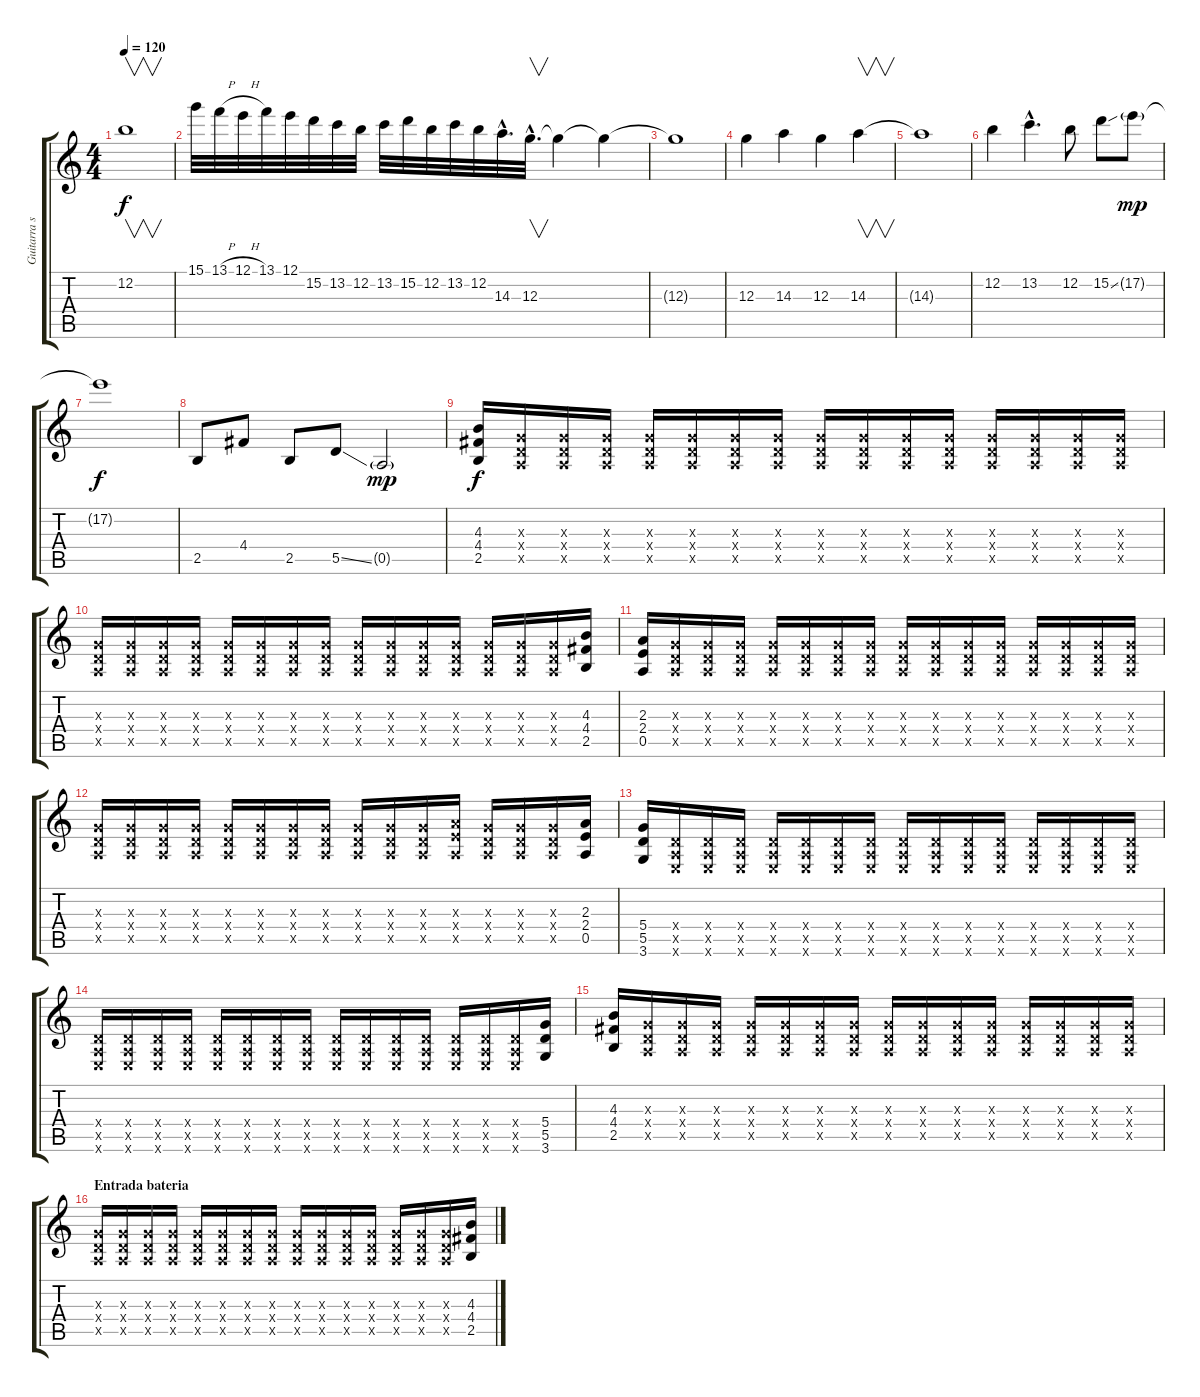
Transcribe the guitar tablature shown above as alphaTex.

\track ("Guitarra solo" "Guitarra s") {instrument distortionguitar}
\staff {score tabs}
\tuning (E4 B3 G3 D3 A2 E2) {hide}
\ts (4 4)
\tempo 120
\clef g2
\ks c
12.2.1{v dy f} |
15.1.32 13.1{h}.32 12.1{h}.32 13.1.32 12.1.32 15.2.32 13.2.32 12.2.32 13.2.32 15.2.32 12.2.32 13.2.32 12.2.32 14.3{hac}.32{d} 12.3{hac}.32{v d} 12.3{t}.4 12.3{t}.4 |
12.3{t}.1 |
12.3.4 14.3.4 12.3.4 14.3.4{v} |
14.3{t}.1 |
12.2.4 13.2{hac}.4{d} 12.2.8 15.2{ss}.8 17.2{g}.8{dy mp} |
17.2{t}.1{dy f} |
2.5.8 4.4.8 2.5.8 5.5{ss}.8 0.5{g}.2{dy mp} |
(4.3 4.4 2.5).16{dy f volume 13} (0.3{x} 0.4{x} 0.5{x}).16 (0.3{x} 0.4{x} 0.5{x}).16 (0.3{x} 0.4{x} 0.5{x}).16 (0.3{x} 0.4{x} 0.5{x}).16 (0.3{x} 0.4{x} 0.5{x}).16 (0.3{x} 0.4{x} 0.5{x}).16 (0.3{x} 0.4{x} 0.5{x}).16 (0.3{x} 0.4{x} 0.5{x}).16 (0.3{x} 0.4{x} 0.5{x}).16 (0.3{x} 0.4{x} 0.5{x}).16 (0.3{x} 0.4{x} 0.5{x}).16 (0.3{x} 0.4{x} 0.5{x}).16 (0.3{x} 0.4{x} 0.5{x}).16 (0.3{x} 0.4{x} 0.5{x}).16 (0.3{x} 0.4{x} 0.5{x}).16 |
(0.3{x} 0.4{x} 0.5{x}).16 (0.3{x} 0.4{x} 0.5{x}).16 (0.3{x} 0.4{x} 0.5{x}).16 (0.3{x} 0.4{x} 0.5{x}).16 (0.3{x} 0.4{x} 0.5{x}).16 (0.3{x} 0.4{x} 0.5{x}).16 (0.3{x} 0.4{x} 0.5{x}).16 (0.3{x} 0.4{x} 0.5{x}).16 (0.3{x} 0.4{x} 0.5{x}).16 (0.3{x} 0.4{x} 0.5{x}).16 (0.3{x} 0.4{x} 0.5{x}).16 (0.3{x} 0.4{x} 0.5{x}).16 (0.3{x} 0.4{x} 0.5{x}).16 (0.3{x} 0.4{x} 0.5{x}).16 (0.3{x} 0.4{x} 0.5{x}).16 (4.3 4.4 2.5).16 |
(2.3 2.4 0.5).16 (0.3{x} 0.4{x} 0.5{x}).16 (0.3{x} 0.4{x} 0.5{x}).16 (0.3{x} 0.4{x} 0.5{x}).16 (0.3{x} 0.4{x} 0.5{x}).16 (0.3{x} 0.4{x} 0.5{x}).16 (0.3{x} 0.4{x} 0.5{x}).16 (0.3{x} 0.4{x} 0.5{x}).16 (0.3{x} 0.4{x} 0.5{x}).16 (0.3{x} 0.4{x} 0.5{x}).16 (0.3{x} 0.4{x} 0.5{x}).16 (0.3{x} 0.4{x} 0.5{x}).16 (0.3{x} 0.4{x} 0.5{x}).16 (0.3{x} 0.4{x} 0.5{x}).16 (0.3{x} 0.4{x} 0.5{x}).16 (0.3{x} 0.4{x} 0.5{x}).16 |
(0.3{x} 0.4{x} 0.5{x}).16 (0.3{x} 0.4{x} 0.5{x}).16 (0.3{x} 0.4{x} 0.5{x}).16 (0.3{x} 0.4{x} 0.5{x}).16 (0.3{x} 0.4{x} 0.5{x}).16 (0.3{x} 0.4{x} 0.5{x}).16 (0.3{x} 0.4{x} 0.5{x}).16 (0.3{x} 0.4{x} 0.5{x}).16 (0.3{x} 0.4{x} 0.5{x}).16 (0.3{x} 0.4{x} 0.5{x}).16 (0.3{x} 0.4{x} 0.5{x}).16 (2.3{x} 2.4{x} 0.5{x}).16 (0.3{x} 0.4{x} 0.5{x}).16 (0.3{x} 0.4{x} 0.5{x}).16 (0.3{x} 0.4{x} 0.5{x}).16 (2.3 2.4 0.5).16 |
(5.4 5.5 3.6).16 (0.4{x} 0.5{x} 0.6{x}).16 (0.4{x} 0.5{x} 0.6{x}).16 (0.4{x} 0.5{x} 0.6{x}).16 (0.4{x} 0.5{x} 0.6{x}).16 (0.4{x} 0.5{x} 0.6{x}).16 (0.4{x} 0.5{x} 0.6{x}).16 (0.4{x} 0.5{x} 0.6{x}).16 (0.4{x} 0.5{x} 0.6{x}).16 (0.4{x} 0.5{x} 0.6{x}).16 (0.4{x} 0.5{x} 0.6{x}).16 (0.4{x} 0.5{x} 0.6{x}).16 (0.4{x} 0.5{x} 0.6{x}).16 (0.4{x} 0.5{x} 0.6{x}).16 (0.4{x} 0.5{x} 0.6{x}).16 (0.4{x} 0.5{x} 0.6{x}).16 |
(0.4{x} 0.5{x} 0.6{x}).16 (0.4{x} 0.5{x} 0.6{x}).16 (0.4{x} 0.5{x} 0.6{x}).16 (0.4{x} 0.5{x} 0.6{x}).16 (0.4{x} 0.5{x} 0.6{x}).16 (0.4{x} 0.5{x} 0.6{x}).16 (0.4{x} 0.5{x} 0.6{x}).16 (0.4{x} 0.5{x} 0.6{x}).16 (0.4{x} 0.5{x} 0.6{x}).16 (0.4{x} 0.5{x} 0.6{x}).16 (0.4{x} 0.5{x} 0.6{x}).16 (0.4{x} 0.5{x} 0.6{x}).16 (0.4{x} 0.5{x} 0.6{x}).16 (0.4{x} 0.5{x} 0.6{x}).16 (0.4{x} 0.5{x} 0.6{x}).16 (5.4 5.5 3.6).16 |
(4.3 4.4 2.5).16 (0.3{x} 0.4{x} 0.5{x}).16 (0.3{x} 0.4{x} 0.5{x}).16 (0.3{x} 0.4{x} 0.5{x}).16 (0.3{x} 0.4{x} 0.5{x}).16 (0.3{x} 0.4{x} 0.5{x}).16 (0.3{x} 0.4{x} 0.5{x}).16 (0.3{x} 0.4{x} 0.5{x}).16 (0.3{x} 0.4{x} 0.5{x}).16 (0.3{x} 0.4{x} 0.5{x}).16 (0.3{x} 0.4{x} 0.5{x}).16 (0.3{x} 0.4{x} 0.5{x}).16 (0.3{x} 0.4{x} 0.5{x}).16 (0.3{x} 0.4{x} 0.5{x}).16 (0.3{x} 0.4{x} 0.5{x}).16 (0.3{x} 0.4{x} 0.5{x}).16 |
\section ("" "Entrada bateria")
(0.3{x} 0.4{x} 0.5{x}).16 (0.3{x} 0.4{x} 0.5{x}).16 (0.3{x} 0.4{x} 0.5{x}).16 (0.3{x} 0.4{x} 0.5{x}).16 (0.3{x} 0.4{x} 0.5{x}).16 (0.3{x} 0.4{x} 0.5{x}).16 (0.3{x} 0.4{x} 0.5{x}).16 (0.3{x} 0.4{x} 0.5{x}).16 (0.3{x} 0.4{x} 0.5{x}).16 (0.3{x} 0.4{x} 0.5{x}).16 (0.3{x} 0.4{x} 0.5{x}).16 (0.3{x} 0.4{x} 0.5{x}).16 (0.3{x} 0.4{x} 0.5{x}).16 (0.3{x} 0.4{x} 0.5{x}).16 (0.3{x} 0.4{x} 0.5{x}).16 (4.3 4.4 2.5).16
